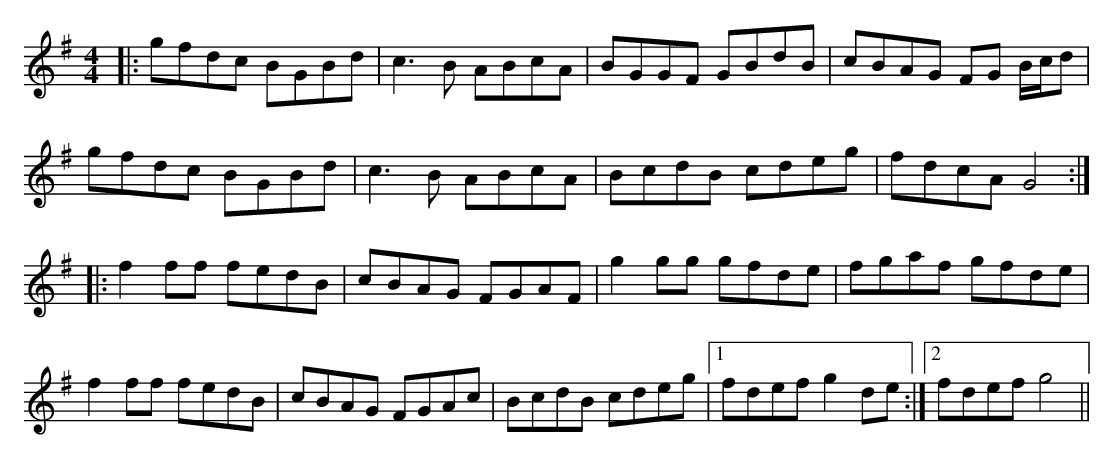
X:1
M:4/4
K:G
|:gfdc BGBd|c3B ABcA|BGGF GBdB|cBAG FG B/c/d|
gfdc BGBd|c3B ABcA|BcdB cdeg|fdcA G4:|
|:f2ff fedB|cBAG FGAF|g2gg gfde|fgaf gfde|
f2ff fedB|cBAG FGAc|BcdB cdeg|1 fdef g2de:|2 fdef g4||
